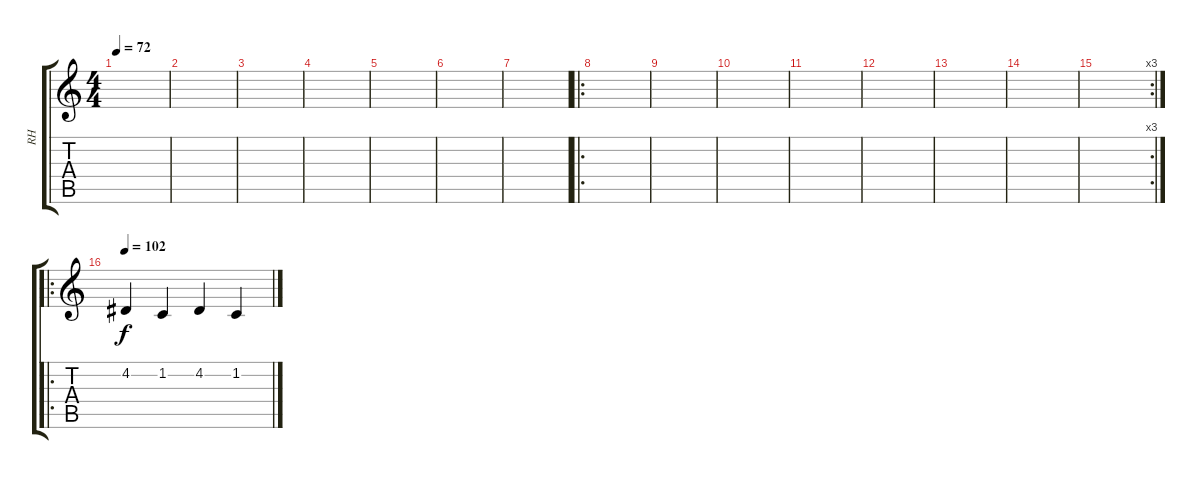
\track ("RH" "RH") {instrument electricgrandpiano}
\staff {score tabs}
\tuning (E4 B3 G3 D3 A2 E2) {hide}
\ts (4 4)
\tempo 72
\clef g2
\ks c
|
|
|
|
|
|
|
\ro
|
|
|
|
|
|
|
\rc 3
|
\ro
\tempo 102
4.2.4{instrument brightacousticpiano} 1.2.4 4.2.4 1.2.4
